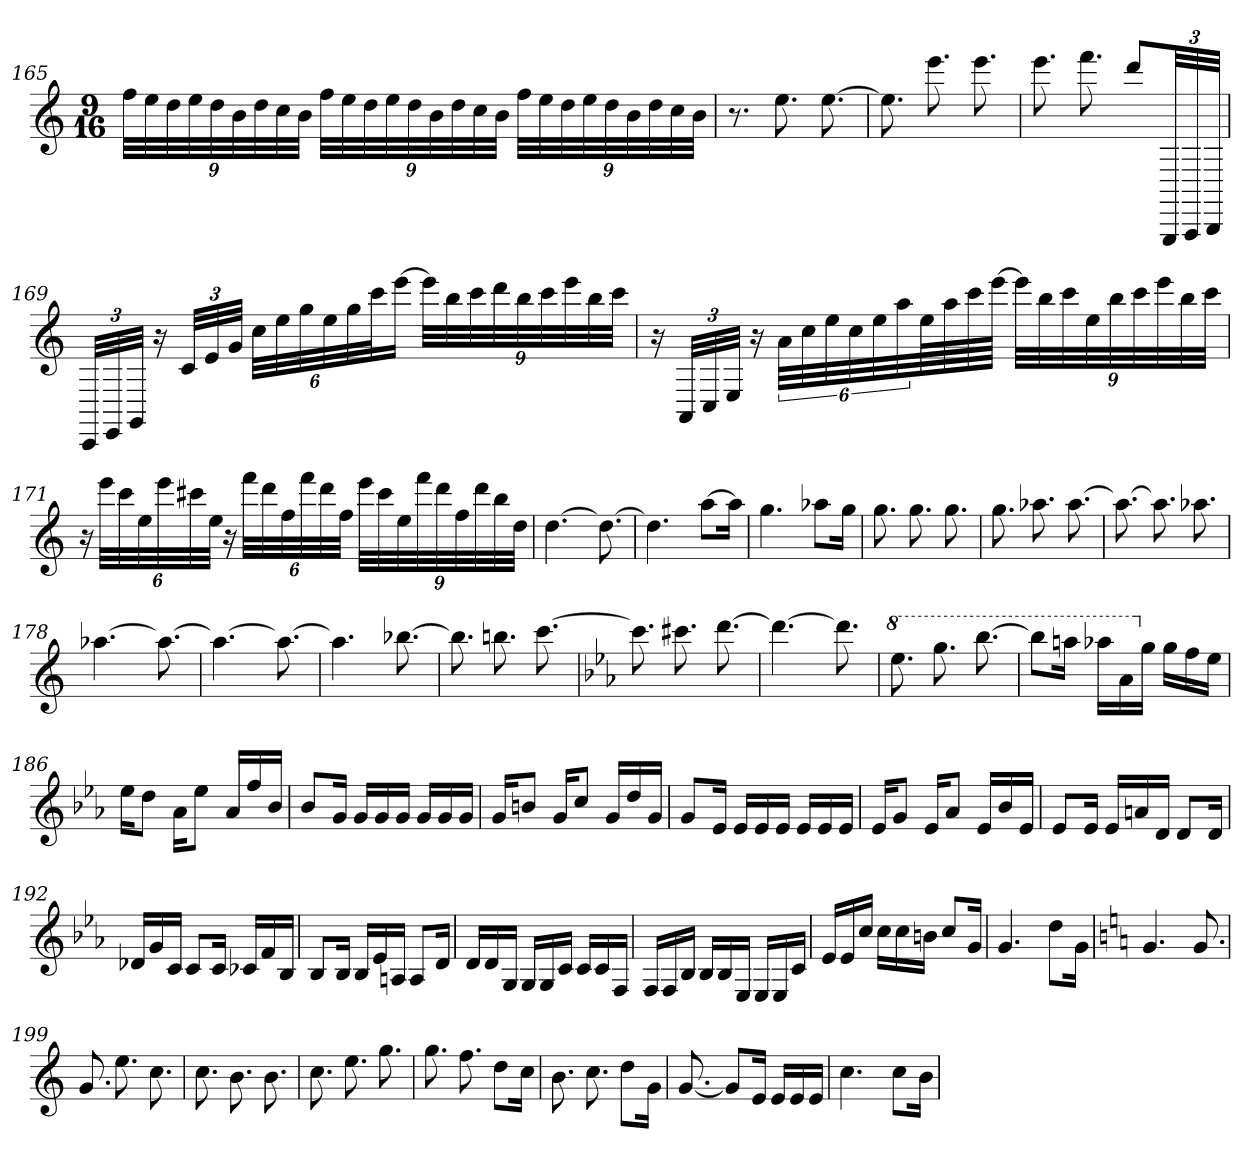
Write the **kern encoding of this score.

**kern
*part1
*staff1
*clefG2
*k[]
*C:
*M9/16
=165
48ff\LLL
48ee\
48dd\
48ee\
48dd\
48b\
48dd\
48cc\
48b\JJJ
48ff\LLL
48ee\
48dd\
48ee\
48dd\
48b\
48dd\
48cc\
48b\JJJ
48ff\LLL
48ee\
48dd\
48ee\
48dd\
48b\
48dd\
48cc\
48b\JJJ
=166
8.r
8.ee
[8.ee
=167
8.ee]
8.eee
8.eee
=168
8.eee
8.fff
8ddd/L
48GGG/LL
48AAA/
48BBB/JJJ
=169
48CC/LLL
48EE/
48GG/JJJ
16r
48c/LLL
48e/
48g/JJJ
48cc\LLL
48ee\
48gg\
48ee\
48gg\
48ccc\J
[16eee\JJ
48eee\LLL]
48bb\
48ccc\
48ddd\
48bb\
48ccc\
48eee\
48bb\
48ccc\JJJ
=170
16r
48AA/LLL
48C/
48E/JJJ
16r
48a\LLL
48cc\
48ee\
48cc\
48ee\
48aa\
64ee\L
64aa\
64ccc\
[64eee\JJJJ
48eee\LLL]
48bb\
48ccc\
48ee\
48bb\
48ccc\
48eee\
48bb\
48ccc\JJJ
=171
16r
48eee\LLL
48ccc\
48ee\
48eee\
48ccc#X\
48ee\JJJ
16r
48fff\LLL
48ddd\
48ff\
48fff\
48ddd\
48ff\JJJ
48eee\LLL
48ccc#\
48ee\
48fff\
48ddd\
48ff\
48ddd\
48bb\
48dd\JJJ
=172
[4.dd
8.dd_
=173
4.dd]
[8aa\L
16aa\Jk]
=174
4.gg
8aa-X\L
16gg\Jk
=175
8.gg
8.gg
8.gg
=176
8.gg
8.aa-X
[8.aa-
=177
8.aa-_
8.aa-]
8.aa-X
=178
[4.aa-X
8.aa-_
=179
4.aa-_
8.aa-_
=180
4.aa-]
[8.bb-X
=181
8.bb-]
8.bbn
[8.ccc
=182
*k[b-e-a-]
8.ccc]
8.ccc#X
[8.ddd
=183
4.ddd_
8.ddd]
=184
*8va
8.eee-
8.ggg
[8.bbb-
=185
8bbb-\L]
16aaan\Jk
16aaa-X\LL
16aa-\
*X8va
16gg\JJ
16gg\LL
16ff\
16ee-\JJ
=186
16ee-\KL
8dd\J
16a-\KL
8ee-\J
16a-/LL
16ff/
16b-/JJ
=187
8b-/L
16g/Jk
16g/LL
16g/
16g/JJ
16g/LL
16g/
16g/JJ
=188
16g/KL
8bn/J
16g/KL
8cc/J
16g/LL
16dd/
16g/JJ
=189
8g/L
16e-/Jk
16e-/LL
16e-/
16e-/JJ
16e-/LL
16e-/
16e-/JJ
=190
16e-/KL
8g/J
16e-/KL
8a-/J
16e-/LL
16b-/
16e-/JJ
=191
8e-/L
16e-/Jk
16e-/LL
16an/
16d/JJ
8d/L
16d/Jk
=192
16d-X/LL
16g/
16c/JJ
8c/L
16c/Jk
16c-X/LL
16f/
16B-/JJ
=193
8B-/L
16B-/Jk
16B-/LL
16e-/
16An/JJ
8A/L
16d/Jk
=194
16d/LL
16d/
16G/JJ
16G/LL
16G/
16c/JJ
16c/LL
16c/
16F/JJ
=195
16F/LL
16F/
16B-/JJ
16B-/LL
16B-/
16E-/JJ
16E-/LL
16E-/
16c/JJ
=196
16e-/LL
16e-/
16cc/JJ
16cc\LL
16cc\
16bn\JJ
8cc/L
16g/Jk
=197
4.g
8dd\L
16g\Jk
=198
*k[]
4.g
8.g
=199
8.g
8.ee
8.cc
=200
8.cc
8.b
8.b
=201
8.cc
8.ee
8.gg
=202
8.gg
8.ff
8dd\L
16cc\Jk
=203
8.b
8.cc
8dd\L
16g\Jk
=204
[8.g
8g/L]
16e/Jk
16e/LL
16e/
16e/JJ
=205
4.cc
8cc\L
16b\Jk
=
*-
